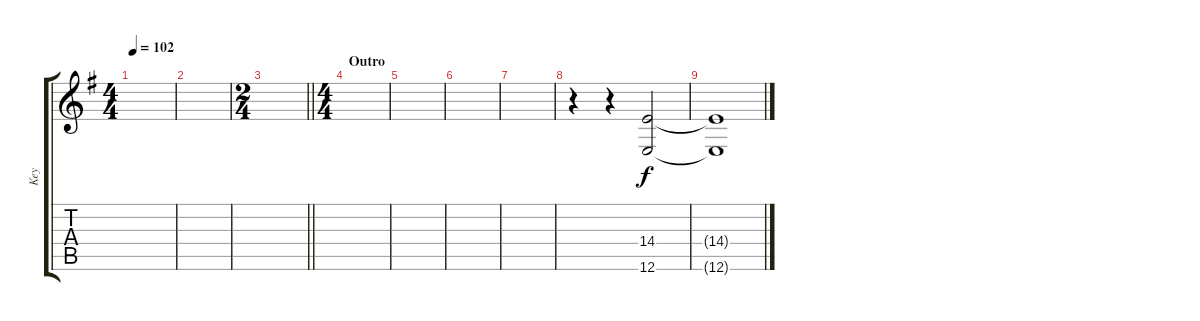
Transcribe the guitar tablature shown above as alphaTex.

\track ("Key" "Key") {instrument synthvoice}
\staff {score tabs}
\tuning (E4 B3 G3 D3 A2 E2) {hide}
\ts (4 4)
\tempo 102
\clef g2
\ks g
|
|
\ts (2 4)
\barLineRight lightlight
|
\ts (4 4)
\section ("" "Outro")
|
|
|
|
r.4{beam merge} r.4{beam merge} (14.4 12.6).2 |
(14.4{t} 12.6{t}).1{dy f}
